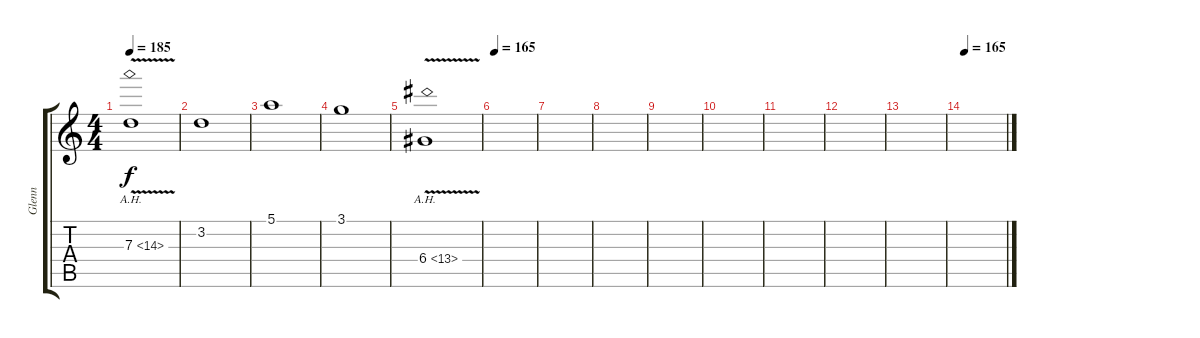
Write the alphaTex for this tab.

\track ("Glenn" "Glenn") {instrument distortionguitar}
\staff {score tabs}
\tuning (E4 B3 G3 D3 A2 D2) {hide}
\ts (4 4)
\tempo 185
\clef g2
\ks c
7.3{ah 7 v}.1{dy f} |
3.2.1 |
5.1.1 |
3.1.1 |
6.4{ah 7 v}.1 |
\tempo 165
|
|
|
|
|
|
|
|
\tempo 165
